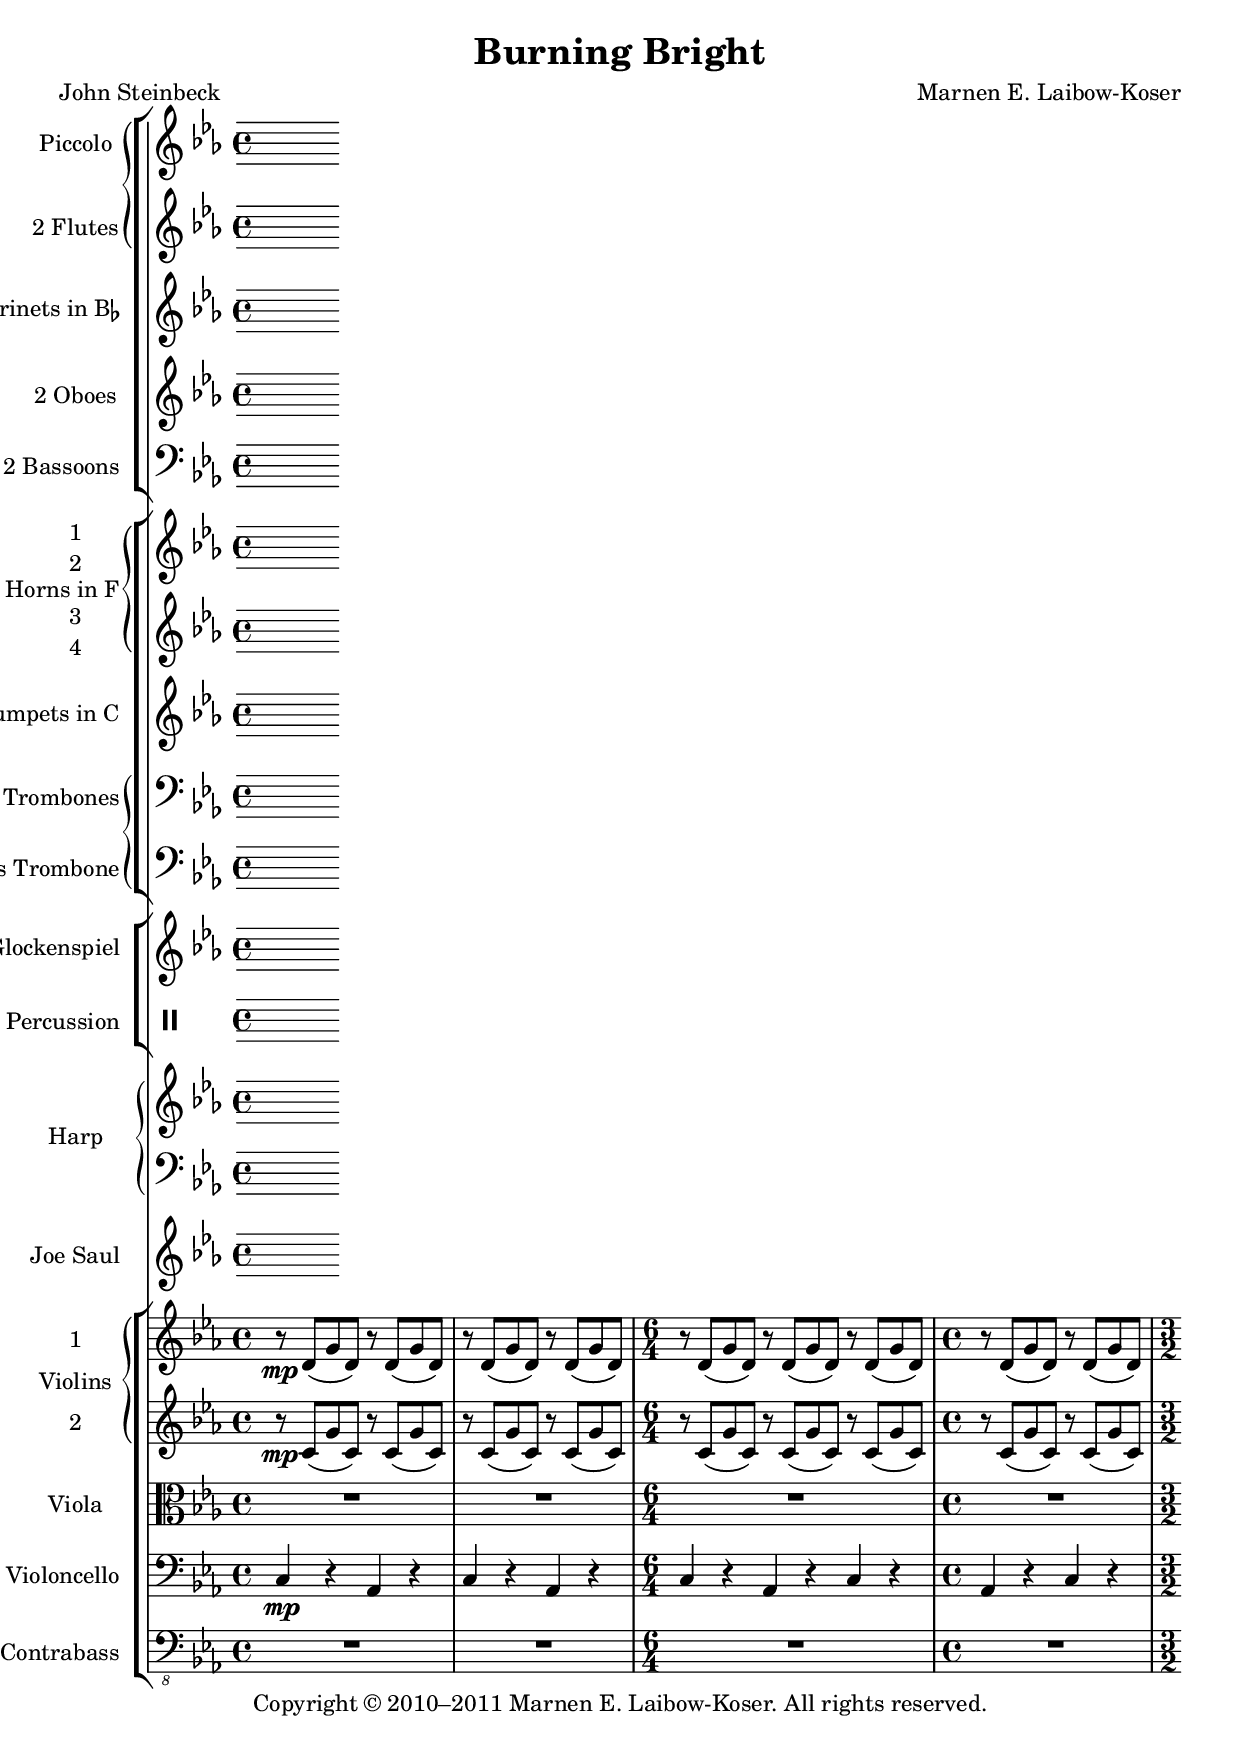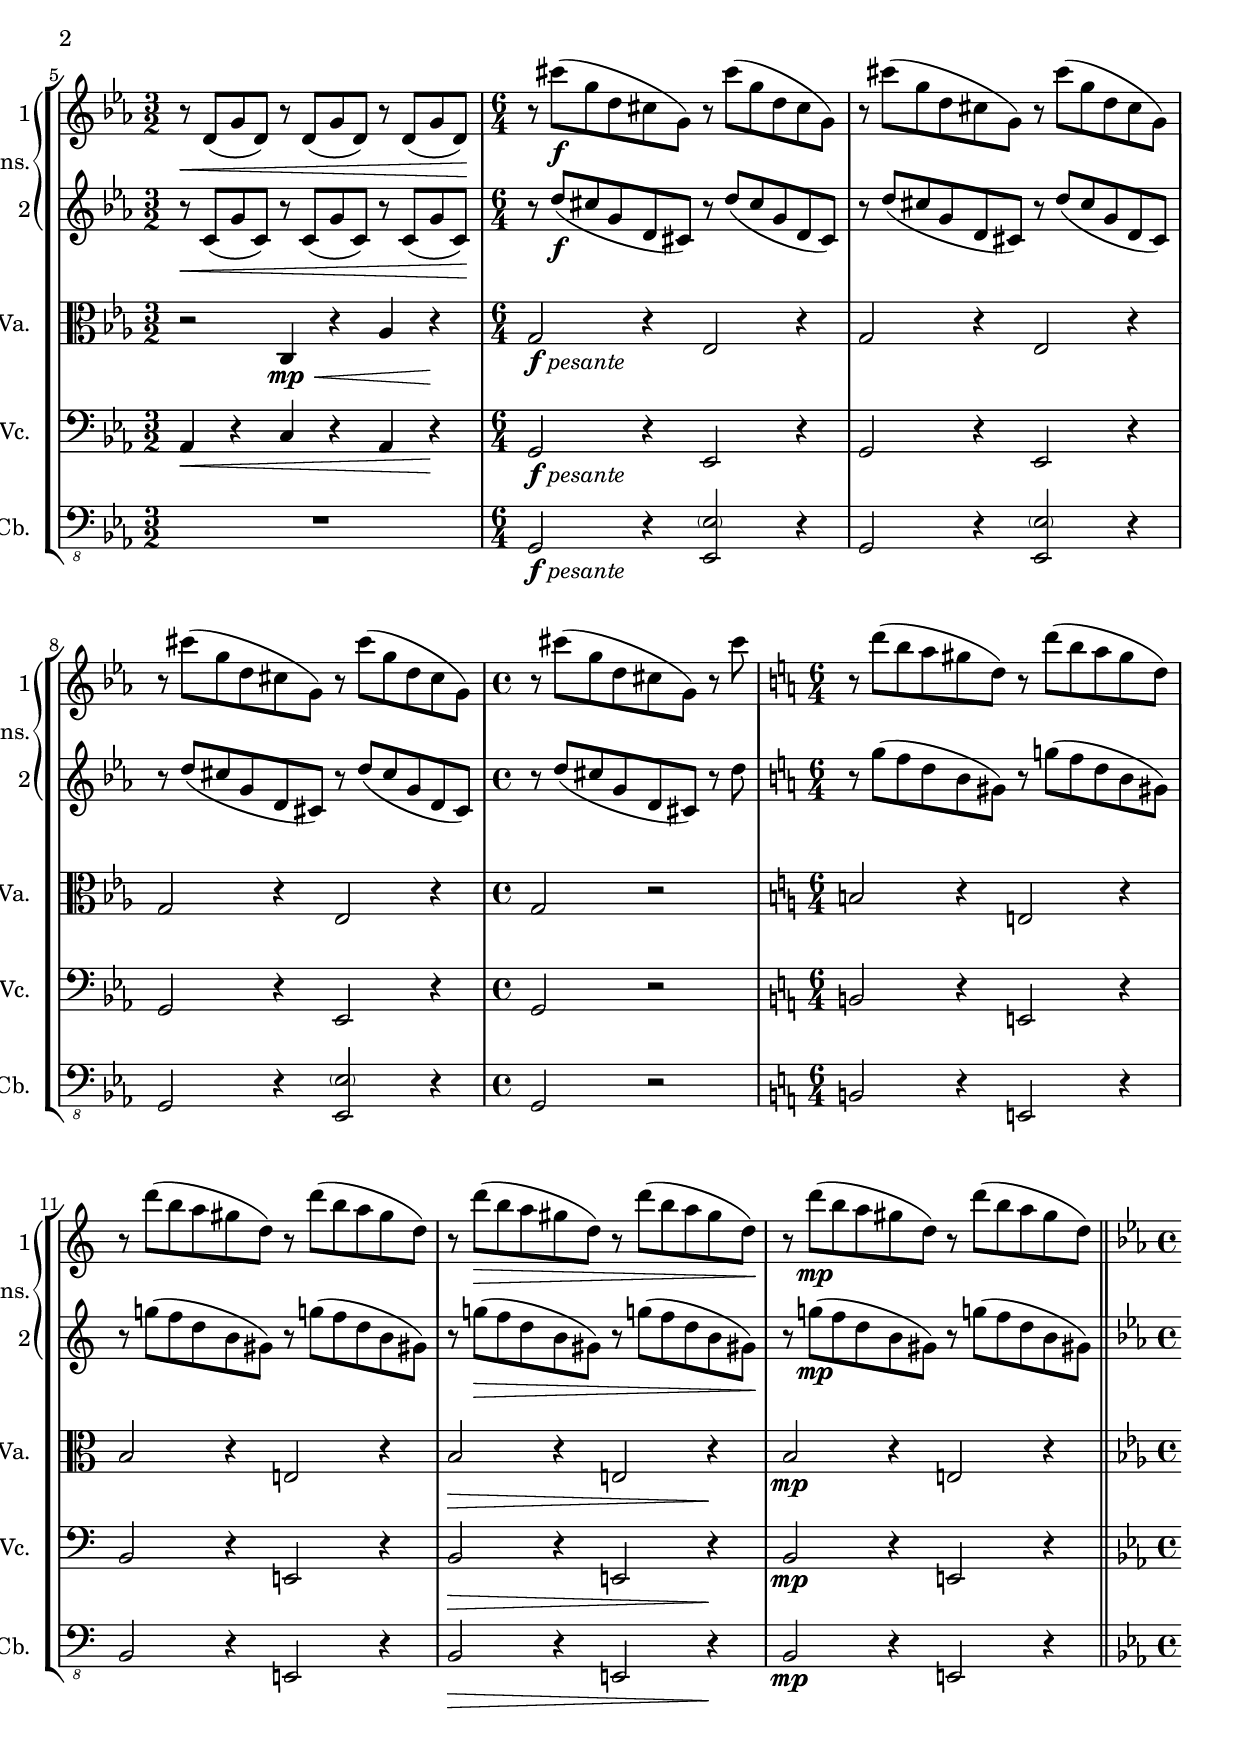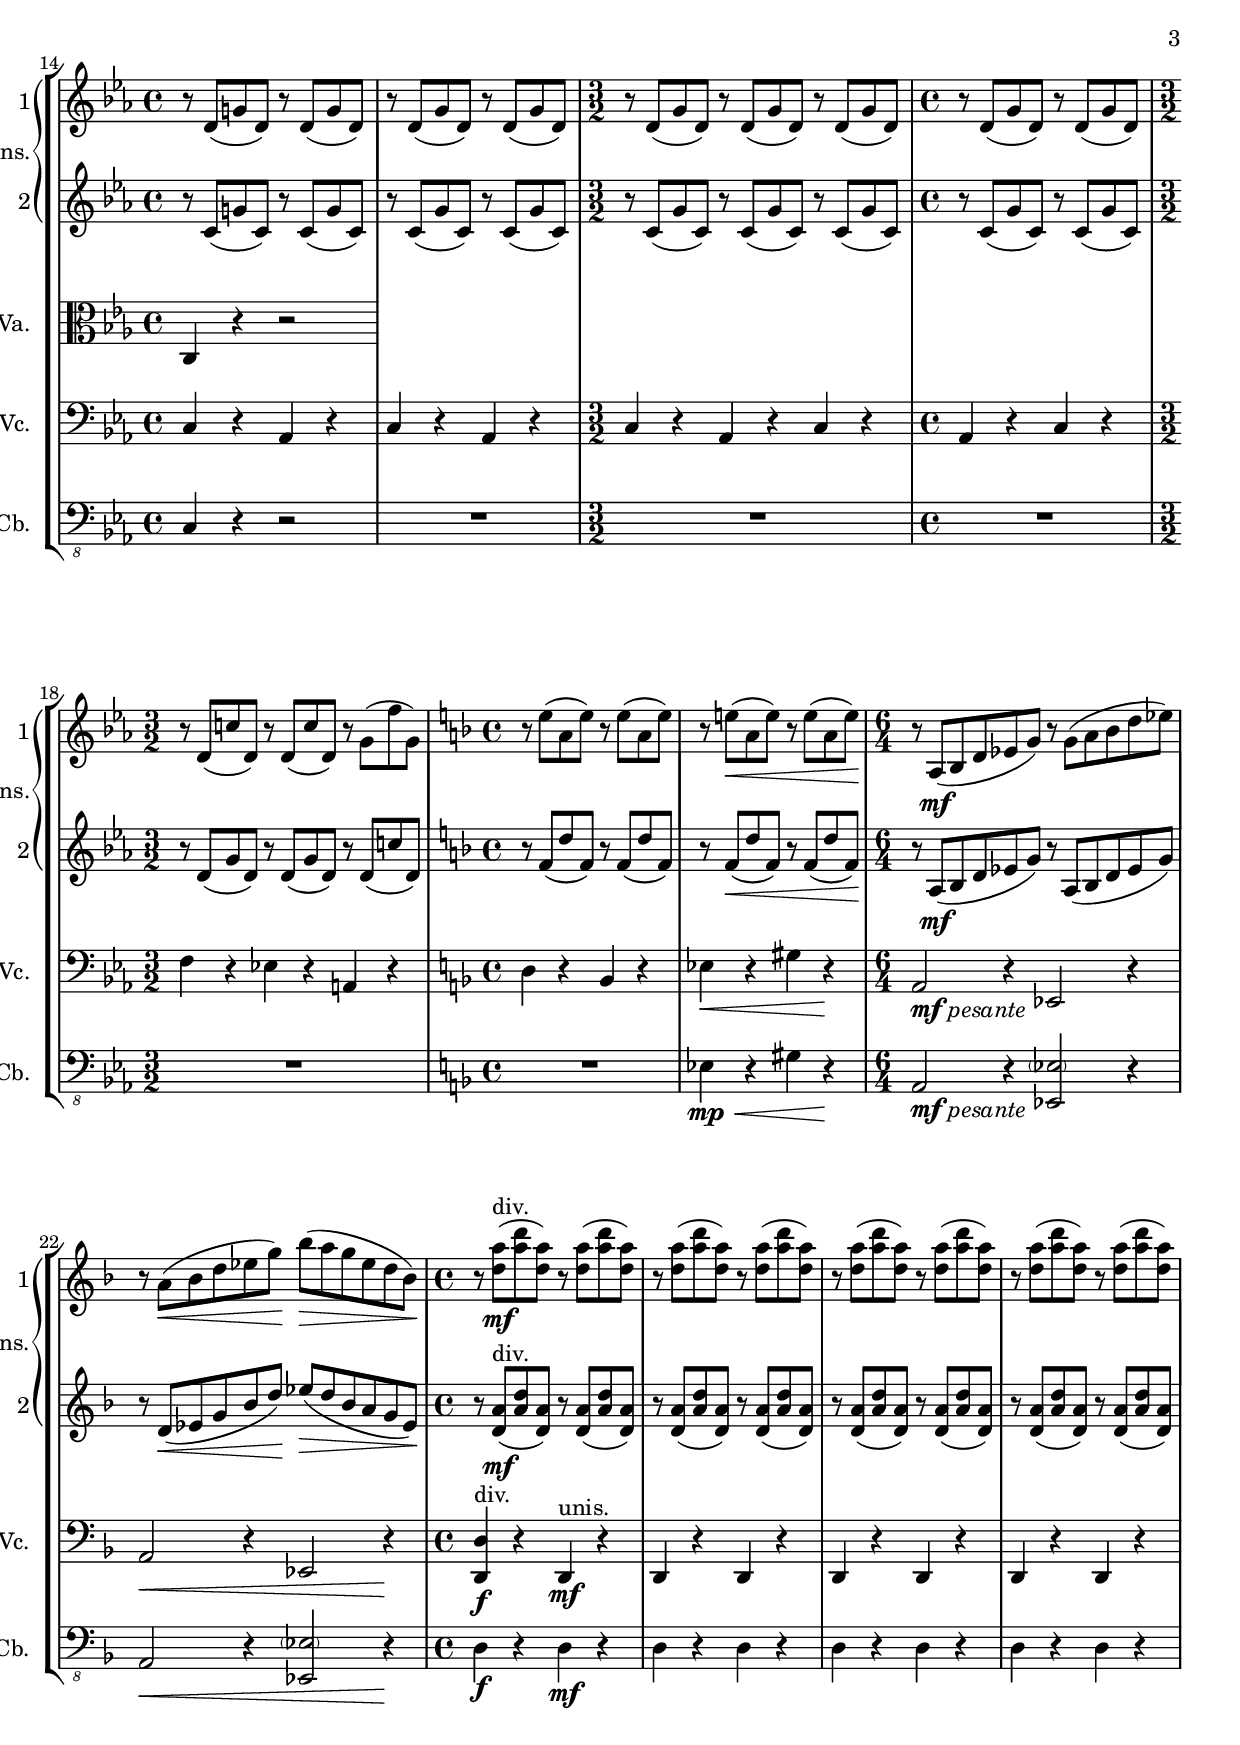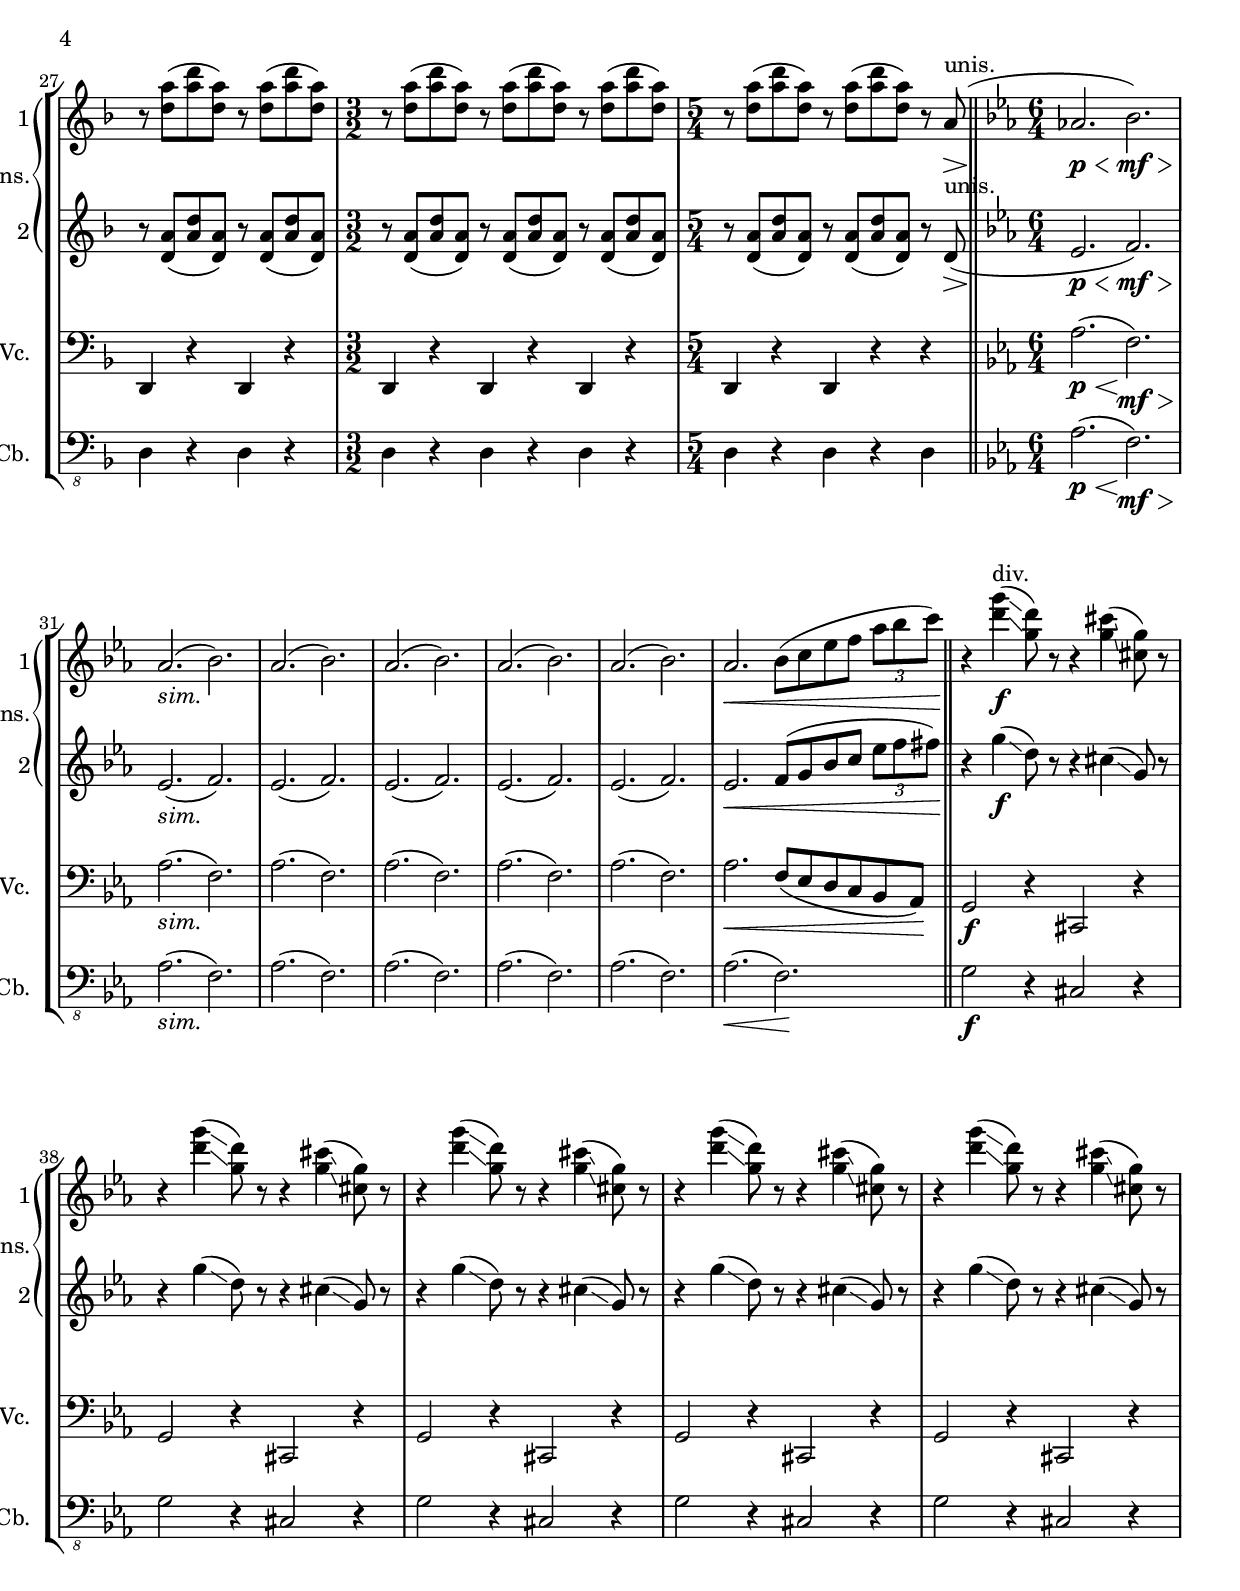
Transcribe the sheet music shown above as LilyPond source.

% Created on Mon Aug 15 13:29:44 EDT 2011
\version "2.14.2"
#(ly:set-option 'relative-includes #t)

\header {
	title = "Burning Bright" 
 poet = "John Steinbeck" 
 	composer = "Marnen E. Laibow-Koser" 
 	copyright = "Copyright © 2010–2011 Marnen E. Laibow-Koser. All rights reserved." 

}

\include "english.ly"
\version "2.18.0"
\include "english.ly"
\include "../globals.ly"

violinINotes = {
  % Orchestration p. 1
  \key c \minor
  <<
    {
        \time 4/4
      s1*2\mp |
      \time 6/4
      s1. |
      \time 4/4
      s1 |
      % p. 2
      \time 3/2
      s2\< s2.. s8\! |
      \time 6/4
      s8 s\f s2 s2. |
      s1.*2 |
      % p. 3
      \time 4/4
      s1 |
    }
    {
      \repeat unfold 12 {
        \relative d' {
          r8 d([ g d)]
        }
      }
      \repeat unfold 7 {
        \relative c''' {
          r8 cs([ g d cs g=')]
        }
      }
      r8 cs''' |
    }
  >>
  \key a \minor
  \time 6/4
  <<
    {
      s1.*2 |
      % p. 4
      s8 s\> s2 s s8 s\! |
      s8 s\mp
    }
    {
      \repeat unfold 8 {
        \relative d''' {
          r8 d( b a gs d='')
        }
      }
    }
  >>
  \bar "||"
  \key c \minor
  <<
    {
      \relative d' {
        r8 d( g! d)
        \repeat unfold 8 { r8 d( g d) }
      }
    }
    {
      \time 4/4 s1*2
      % p. 5
      \time 3/2 s1.
      \time 4/4 s1
    }
  >>
  \time 3/2
  \relative d' {
    r8 d( c'! d,) r d( c' d,) r g='( f' g,) |
    % p. 6
    \key d \minor
    \time 4/4
    \repeat unfold 2 { r8 e'=''( a, e') }
    r e!=''(\< a, e') r e( a, e')\! |
  }
  \time 6/4
  \relative a {
    r8 a(\mf bf d ef g) r g( a bf d ef) |
    r8 a,='(\< bf d ef g)\! bf(\> a g ef d bf)\! |
  }
  % p. 7
  <<
    { \repeat unfold 15 { r8 a''([ d''' a'')] } }
    { \repeat unfold 15 { r8 d''([ a'' d'')] } }
    { s8 s\mf^\div }
  >>
  \relative a' {
    % p. 8
    r8 a(\>^\unis |
    \key ef \major
    af!2.\!\p\< bf)\!\mf\> |
    % p. 9
    << { \repeat unfold 5 { af( bf) | } } { s\!_\sim } >>
    % p. 10
    af='2.\< bf8( c ef f \tuplet 3/2 { af[ bf c])\! } |
  }
  <<
    \repeat unfold 5 \relative g''' { r4 g( \glissando d8) r r4 cs( \glissando g8) r | }
    \repeat unfold 5 \relative d''' { r4 d( \glissando g,8) r r4 g( \glissando cs,=''8) r | }
    { s4 s\f^\div }
  >>
}

\addQuote "violin1" { \violinINotes }

\version "2.18.0"
\include "english.ly"
\version "2.18.0"
\include "english.ly"
\include "../globals.ly"

violinINotes = {
  % Orchestration p. 1
  \key c \minor
  <<
    {
        \time 4/4
      s1*2\mp |
      \time 6/4
      s1. |
      \time 4/4
      s1 |
      % p. 2
      \time 3/2
      s2\< s2.. s8\! |
      \time 6/4
      s8 s\f s2 s2. |
      s1.*2 |
      % p. 3
      \time 4/4
      s1 |
    }
    {
      \repeat unfold 12 {
        \relative d' {
          r8 d([ g d)]
        }
      }
      \repeat unfold 7 {
        \relative c''' {
          r8 cs([ g d cs g=')]
        }
      }
      r8 cs''' |
    }
  >>
  \key a \minor
  \time 6/4
  <<
    {
      s1.*2 |
      % p. 4
      s8 s\> s2 s s8 s\! |
      s8 s\mp
    }
    {
      \repeat unfold 8 {
        \relative d''' {
          r8 d( b a gs d='')
        }
      }
    }
  >>
  \bar "||"
  \key c \minor
  <<
    {
      \relative d' {
        r8 d( g! d)
        \repeat unfold 8 { r8 d( g d) }
      }
    }
    {
      \time 4/4 s1*2
      % p. 5
      \time 3/2 s1.
      \time 4/4 s1
    }
  >>
  \time 3/2
  \relative d' {
    r8 d( c'! d,) r d( c' d,) r g='( f' g,) |
    % p. 6
    \key d \minor
    \time 4/4
    \repeat unfold 2 { r8 e'=''( a, e') }
    r e!=''(\< a, e') r e( a, e')\! |
  }
  \time 6/4
  \relative a {
    r8 a(\mf bf d ef g) r g( a bf d ef) |
    r8 a,='(\< bf d ef g)\! bf(\> a g ef d bf)\! |
  }
  % p. 7
  <<
    { \repeat unfold 15 { r8 a''([ d''' a'')] } }
    { \repeat unfold 15 { r8 d''([ a'' d'')] } }
    { s8 s\mf^\div }
  >>
  \relative a' {
    % p. 8
    r8 a(\>^\unis |
    \key ef \major
    af!2.\!\p\< bf)\!\mf\> |
    % p. 9
    << { \repeat unfold 5 { af( bf) | } } { s\!_\sim } >>
    % p. 10
    af='2.\< bf8( c ef f \tuplet 3/2 { af[ bf c])\! } |
  }
  <<
    \repeat unfold 5 \relative g''' { r4 g( \glissando d8) r r4 cs( \glissando g8) r | }
    \repeat unfold 5 \relative d''' { r4 d( \glissando g,8) r r4 g( \glissando cs,=''8) r | }
    { s4 s\f^\div }
  >>
}

\addQuote "violin1" { \violinINotes }


\addQuote "violin1_d" { \transpose c' c \violinINotes }

violinIINotes = {
  % Orchestration p. 1
  \key c \minor
  <<
    {
        \time 4/4
      s1*2\mp |
      \time 6/4
      s1. |
      \time 4/4
      s1 |
      % p. 2
      \time 3/2
      s2\< s2.. s8\! |
      \time 6/4
      s8 s\f s2 s2. |
      s1.*2 |
      % p. 3
      \time 4/4
      s1 |
    }
    {
      \repeat unfold 12 {
        r8 c'([ g' c'])]
      }
      \repeat unfold 7 {
        \relative d'' {
          r8 d([ cs g d cs=')]
        }
      }
      r8 d'' |
    }
  >>
  \key a \minor
  \time 6/4
  <<
    {
      s1.*2 |
      % p. 4
      s8 s\> s2 s s8 s\! |
      s8 s\mp
    }
    {
      \relative g'' {
        r8 g( f d b gs=')
      }
      \repeat unfold 7 {
        \relative g'' {
          r8 g!( f d b gs!=')
        }
      }
    }
  >>
  \bar "||"
  \key c \minor
  <<
    { r8 c'([ g'! c'])] \repeat unfold 8 { r8 c'([ g' c'])] } }
    { s1*2 | \time 3/2 s1. | \time 4/4 s1 | }
  >>
  \relative d' {
    \time 3/2
    \repeat unfold 2 { r8 d( g d) } r d( c'! d,) |
    % p. 6
    \key d \minor
    \time 4/4
    <<
      { \repeat unfold 4 { r f='( d' f,) } }
      { s1 | s8 s\< s s s s s s\! | }
    >>
  }
  \relative a {
    \time 6/4
    <<
      { \repeat unfold 2 { r8 a( bf d ef g) } } |
      { s8 s\mf }
    >>
    r d='(\< ef g bf d)\! ef(\> d bf a g ef)\! |
  }
  % p. 7
  \quoteDuring #"violin1_d" { s1*5 | s1. | s1 }
  \relative d' {
    % p. 8
    r8 d(\>^\unis |
    \key ef \major
    ef2.\!\p\< f)\!\mf\> |
    % p. 9
    << \repeat unfold 5 { ef2.( f) } { s\!_\sim } >>
    % p. 10
    ef='2.\< f8( g bf c \tuplet 3/2 { ef[ f fs\!)] } |
    << \repeat unfold 5 { r4 g=''( \glissando d8) r r4 cs( \glissando g='8) r | } { s4 s\f } >>
  }
}

\addQuote "violin2" { \violinIINotes }

\version "2.14.2"
\include "english.ly"

violaNotes = {
  % Orchestration p. 1
  \clef alto
  \key c \minor
  \time 4/4
  R1*2 |
  \time 6/4
  R1. |
  \time 4/4
  R1 |
  % p. 2
  \time 3/2
  r2 c4\mp\< r af r\! |
  \time 6/4
  <<
    {
      \repeat unfold 3 {
        g2 r4 ef2 r4 |
      }
    }
    {
      s1.*3_\markup { \dynamic f \italic pesante }
    }
  >>
  \time 4/4
  g2 r |
  \key a \minor
  <<
    {
      b!2 r4 e!2 r4 |
      \repeat unfold 3 {
        b2 r4 e!2 r4
      }
    }
    {
      s1.*2 |
      % p. 4
      s1\> s4 s4\! |
      s1\mp
    }
  >>
  \bar "||"
  \key c \minor
  c4 r r2 |
}

\addQuote "viola" { \violaNotes }

\version "2.18.0"
\include "english.ly"
\include "../globals.ly"

celloNotes = {
  % Orchestration p. 1
  \clef bass
  \key c \minor
  \relative c {
    \time 4/4
    c4\mp r af r |
    c r af r |
    \time 6/4
    c r af r c r |
    \time 4/4
    af r c r |
    % p. 2
    \time 3/2
    af\< r c r af r\! |
    \time 6/4
    g=,2_\markup { \dynamic f \italic pesante } r4 ef2 r4 |
    \repeat unfold 2 { g2 r4 ef2 r4 } |
    % p. 3
    \time 4/4
    g2 r |
    \key a \minor
    \time 6/4
    b!=,2 r4 e,!2 r4 |
    % p. 4
    b'2 r4 e,!2 r4 |
    b'2\> r4 e,!2 r4\! |
    b'2\mp r4 e,!2 r4 \bar "||"
    \key c \minor
    \time 4/4
    c'=4 r af r |
    % p. 5
    c r af r |
    \time 3/2
    c r af r c r |
    \time 4/4
    af r c r |
    \time 3/2
    f= r ef! r a, r |
    % p. 6
    \key d \minor
    \time 4/4
    d= r bf r |
    ef\< r gs= r\! |
    \time 6/4
    a,=,2_\markup { \dynamic mf \italic pesante } r4 ef2 r4 |
    a2\< r4 ef2 r4\! |
    % p. 7
    \time 4/4
    <d d'>\f^\div r d=,\mf^\unis r |
    << 
      { \repeat unfold 13 { d4 r } }
      { s1*4 | \time 3/2 s1. | \time 5/4 s1 }
    >>
    % p. 8
    r4 \bar "||"
  }
  \key ef \major
  \time 6/4
  <<
    { \repeat unfold 6 { af2.( f) | } }
    { s2\p\< s8 s\! s2\mf\> s8 s\! | s_\sim }
  >>
  % p. 10
  \relative a {
    af2.\< f8( ef d c bf af)\! \bar "||"
    << 
      { \repeat unfold 5 { g=,2 r4 cs,2 r4 | } }
      { s4\f }
    >>
  }
}

\addQuote "cello" { \celloNotes }

\version "2.18.0"
\include "english.ly"
\version "2.18.0"
\include "english.ly"
\include "../globals.ly"

celloNotes = {
  % Orchestration p. 1
  \clef bass
  \key c \minor
  \relative c {
    \time 4/4
    c4\mp r af r |
    c r af r |
    \time 6/4
    c r af r c r |
    \time 4/4
    af r c r |
    % p. 2
    \time 3/2
    af\< r c r af r\! |
    \time 6/4
    g=,2_\markup { \dynamic f \italic pesante } r4 ef2 r4 |
    \repeat unfold 2 { g2 r4 ef2 r4 } |
    % p. 3
    \time 4/4
    g2 r |
    \key a \minor
    \time 6/4
    b!=,2 r4 e,!2 r4 |
    % p. 4
    b'2 r4 e,!2 r4 |
    b'2\> r4 e,!2 r4\! |
    b'2\mp r4 e,!2 r4 \bar "||"
    \key c \minor
    \time 4/4
    c'=4 r af r |
    % p. 5
    c r af r |
    \time 3/2
    c r af r c r |
    \time 4/4
    af r c r |
    \time 3/2
    f= r ef! r a, r |
    % p. 6
    \key d \minor
    \time 4/4
    d= r bf r |
    ef\< r gs= r\! |
    \time 6/4
    a,=,2_\markup { \dynamic mf \italic pesante } r4 ef2 r4 |
    a2\< r4 ef2 r4\! |
    % p. 7
    \time 4/4
    <d d'>\f^\div r d=,\mf^\unis r |
    << 
      { \repeat unfold 13 { d4 r } }
      { s1*4 | \time 3/2 s1. | \time 5/4 s1 }
    >>
    % p. 8
    r4 \bar "||"
  }
  \key ef \major
  \time 6/4
  <<
    { \repeat unfold 6 { af2.( f) | } }
    { s2\p\< s8 s\! s2\mf\> s8 s\! | s_\sim }
  >>
  % p. 10
  \relative a {
    af2.\< f8( ef d c bf af)\! \bar "||"
    << 
      { \repeat unfold 5 { g=,2 r4 cs,2 r4 | } }
      { s4\f }
    >>
  }
}

\addQuote "cello" { \celloNotes }



contrabassNotes = {
  \addQuote "cello_d" { \transpose c' c \celloNotes }
  
  % Orchestration p. 1
  \clef "F_8"
  \key c \minor
  \time 4/4
  R1*2 |
  \time 6/4
  R1. |
  \time 4/4
  R1 |
  % p. 2
  \time 3/2
  R1. |
  \quoteDuring #"cello_d" {
    \time 6/4
    \repeat unfold 3 { s2. \parenthesize ef,2 s4 }
    % p. 3
    \time 4/4
    s1 |
    \time 6/4
    s1.*4
    % p. 4
    \time 4/4
    s2
  }
  r2 |
  % p. 5
  R1 |
  \time 3/2
  R1. |
  \time 4/4
  R1 |
  \time 3/2
  R1. |
  % p. 6
  \key d \minor
  \time 4/4
  R1 |
  \quoteDuring #"cello_d" {
    s1\mp |
    \time 6/4
    \repeat unfold 2 { s2. \parenthesize ef,2 s4 | }
  }
  % p. 7
  d,4\f r d,\mf r |
  \quoteDuring #"cello" {
    s1*4 |
    % p. 8
    \time 3/2
    s1. |
    \time 5/4
    s1
  }
  d,4 \bar "||"
  \key ef \major
  \time 6/4
  \quoteDuring #"cello_d" { s1.*6 | }
  % p. 10
  \relative a, {
    af2.(\< f)\! \bar "||"
  }
  \quoteDuring #"cello" { s1.*5 | }
}

\addQuote "contrabass" { \contrabassNotes }


verse= \lyricmode {

}
 

staffPiccolo = \new Staff {
	\time 4/4
	\set Staff.instrumentName = "Piccolo"
	\set Staff.shortInstrumentName = "Picc."
	\set Staff.midiInstrument = "piccolo"
	\transposition c'
	\key c \minor
	\clef treble
	\relative c' { 	
 % Type notes here 

	\bar "|."
	}

}
staffFlutes = \new Staff {
	\set Staff.instrumentName = "2 Flutes"
	\set Staff.shortInstrumentName = "Fls."
	\set Staff.midiInstrument = "flute"
	\key c \minor
	\clef treble
	\relative c' { 	
 % Type notes here 

	\bar "|."
	}

}
staffClarinets = \new Staff {
	\set Staff.instrumentName = \markup { \concat { "2 Clarinets in B" \smaller \flat } }
	\set Staff.shortInstrumentName = \markup { \concat { "Cls. (B" \smaller \flat \larger ")" } }
	\set Staff.midiInstrument = "clarinet"
	\transposition bf,
	\key c \minor
	\clef treble
	\relative c' { 	
 % Type notes here 

	\bar "|."
	}

}
staffOboes = \new Staff {
	\set Staff.instrumentName = "2 Oboes"
	\set Staff.shortInstrumentName = "Obs."
	\set Staff.midiInstrument = "oboe"
	\key c \minor
	\clef treble
	\relative c' { 	
 % Type notes here 

	\bar "|."
	}

}
staffBassoons = \new Staff {
	\set Staff.instrumentName = "2 Bassoons"
	\set Staff.shortInstrumentName = "Bns."
	\set Staff.midiInstrument = "bassoon"
	\key c \minor
	\clef bass
	\relative c' { 	
 % Type notes here 

	\bar "|."
	}

}
staffHornsInII = \new Staff {
	\set Staff.instrumentName = \markup { \column { 1 2 } }
	\set Staff.shortInstrumentName = \markup { \column { 1 2 } }
	\set Staff.midiInstrument = "french horn"
	\transposition f,
	\key c \minor
	\clef treble
	\relative c' { 	
 % Type notes here 

	\bar "|."
	}

}
staffHornsIIInIV = \new Staff {
	\set Staff.instrumentName = \markup { \column { 3 4 } }
	\set Staff.shortInstrumentName = \markup { \column { 3 4 } }
	\set Staff.midiInstrument = "french horn"
	\transposition f,
	\key c \minor
	\clef treble
	\relative c' { 	
 % Type notes here 

	\bar "|."
	}

}
staffTrumpets = \new Staff {
	\set Staff.instrumentName = "3 Trumpets in C"
	\set Staff.shortInstrumentName = "Tpts. (C)"
	\set Staff.midiInstrument = "trumpet"
	\key c \minor
	\clef treble
	\relative c' { 	
 % Type notes here 

	\bar "|."
	}

}
staffTenorTrombones = \new Staff {
	\set Staff.instrumentName = "2 Tenor Trombones"
	\set Staff.shortInstrumentName = "T.Tbns."
	\set Staff.midiInstrument = "trombone"
	\key c \minor
	\clef bass
	\relative c' { 	
 % Type notes here 

	\bar "|."
	}

}
staffBassTrombone = \new Staff {
	\set Staff.instrumentName = "Bass Trombone"
	\set Staff.shortInstrumentName = "B.Tbn."
	\set Staff.midiInstrument = "trombone"
	\key c \minor
	\clef bass
	\relative c' { 	
 % Type notes here 

	\bar "|."
	}

}
staffGlockenspiel = \new Staff {
	\set Staff.instrumentName = "Glockenspiel"
	\set Staff.shortInstrumentName = "Glock."
	\set Staff.midiInstrument = "glockenspiel"
	\transposition c''
	\key c \minor
	\clef treble
	\relative c' { 	
 % Type notes here 

	\bar "|."
	}

}
staffPercussion = \new DrumStaff {
  \set DrumStaff.instrumentName = "Percussion"
  \set DrumStaff.shortInstrumentName = "Perc."
}
staffHarp = \new PianoStaff {
	\set PianoStaff.midiInstrument = #"harp"
	\set PianoStaff.instrumentName = #"Harp"
	\set PianoStaff.shortInstrumentName = "Hp."
				<<
		\context Staff = "RH" {  % Right hand 
			\clef treble
			\key c \minor
			\relative c' {
			}
		}
		\context Staff = "LH" {  % Left hand 			
			\clef bass
			\key c \minor
			\relative c {
			}
		}
	>>
}

staffVoice = \new Staff {
	\set Staff.instrumentName = "Joe Saul"
	\set Staff.shortInstrumentName = "J.S."
	\set Staff.midiInstrument = "bassoon"
	\key c \minor
	\clef treble
	\relative c' { 	
		\context Voice = "melodyVoi" {
			\dynamicUp		
 % Type notes here 
		}

	\bar "|."
	}

}
staffViolinI = \new Staff {
	\set Staff.instrumentName = "1"
	\set Staff.shortInstrumentName = "1"
	\set Staff.midiInstrument = "violin"
	\violinINotes
}
staffViolinII = \new Staff {
	\set Staff.instrumentName = "2"
	\set Staff.shortInstrumentName = "2"
	\set Staff.midiInstrument = "violin"
	\violinIINotes
}
staffViola = \new Staff {
	\set Staff.instrumentName = "Viola"
	\set Staff.shortInstrumentName = "Va."
	\set Staff.midiInstrument = "viola"
	\violaNotes
}
staffCello = \new Staff {
	\set Staff.instrumentName = "Violoncello"
	\set Staff.shortInstrumentName = "Vc."
	\set Staff.midiInstrument = "cello"
	\celloNotes
}
staffContrabass = \new Staff {
	\set Staff.instrumentName = "Contrabass"
	\set Staff.shortInstrumentName = "Cb."
	\set Staff.midiInstrument = "contrabass"
	\contrabassNotes
}


\score {
	<<
	  \new StaffGroup << 
	    \new GrandStaff <<
        \staffPiccolo
        \staffFlutes
      >>
      \staffClarinets
      \staffOboes
      \staffBassoons
    >>
    \new StaffGroup <<
		  \new PianoStaff {
		    \set PianoStaff.instrumentName = "Horns in F"
		    \set PianoStaff.shortInstrumentName = "Hns. (F)"
		    <<
          \staffHornsInII
          \staffHornsIIInIV
        >>
      }
      \staffTrumpets
      \new GrandStaff <<
        \staffTenorTrombones
        \staffBassTrombone
      >>
    >>
    \new StaffGroup <<
      \staffGlockenspiel
      \staffPercussion
    >>
		\staffHarp
		\staffVoice
		\context Lyrics = "lmelodyVoi" \lyricmode { \lyricsto "melodyVoi" \verse }
		
		\new StaffGroup <<
		  \new PianoStaff {
		    \set PianoStaff.instrumentName = "Violins"
		    \set PianoStaff.shortInstrumentName = "Vns."
		    <<
          \staffViolinI
          \staffViolinII
        >>
      }
      \staffViola
      \staffCello
      \staffContrabass
    >>
	>>
	
	\midi {
	}

  \layout {
  }
}

\paper {
}


